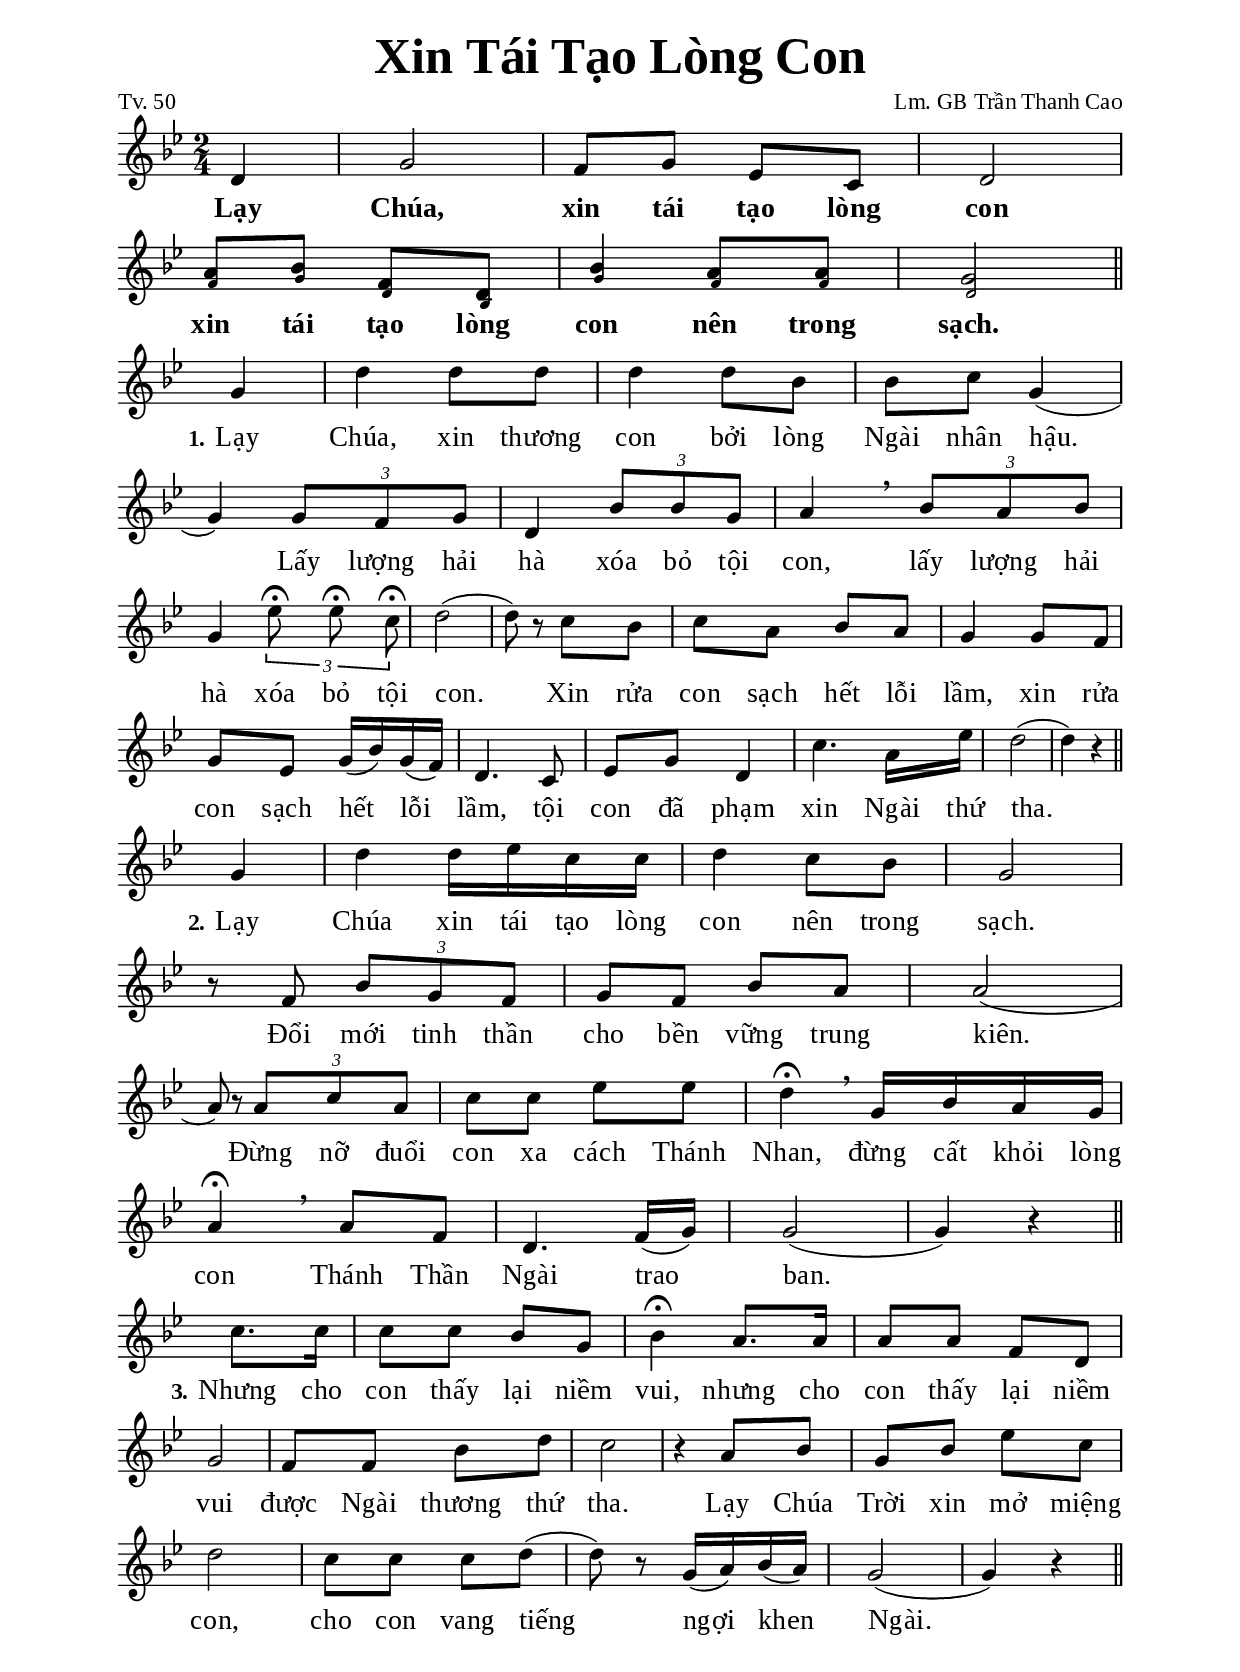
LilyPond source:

% Cài đặt chung
\version "2.22.1"
\include "english.ly"

\header {
  title = \markup { \fontsize #3 "Xin Tái Tạo Lòng Con" }
  poet = "Tv. 50"
  composer = "Lm. GB Trần Thanh Cao"
  %arranger = " "
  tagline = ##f
}

% Nhạc điệp khúc
nhacDiepKhucSop = \relative c' {
  \partial 4 d4 |
  g2 |
  f8 g ef c |
  d2 |
  a'8 bf f d |
  bf'4 a8 a |
  g2 \bar "||"
}

nhacDiepKhucBas = \relative c' {
  \skip 4
  \skip 2
  \skip 2
  \skip 2
  f8 g d bf |
  g'4 f8 f |
  d2
}

% Nhạc phiên khúc
nhacPhienKhucMot = \relative c'' {
  \partial 4 g4 |
  d' d8 d |
  d4 d8 bf |
  bf c g4 ( |
  g) \tuplet 3/2 { g8 f g } |
  d4 \tuplet 3/2 { bf'8 bf g } |
  a4 \breathe \tuplet 3/2 { bf8 a bf } |
  \autoBeamOff
  g4 \tuplet 3/2 { ef'8 \fermata ef \fermata c \fermata } |
  \autoBeamOn
  d2 ( |
  d8) r c bf |
  c a bf a |
  g4 g8 f |
  g ef g16 (bf) g (f) |
  d4. c8 |
  ef8 g d4 |
  c'4. a16 ef' |
  d2 ( |
  d4) r \bar "||"
}

nhacPhienKhucHai = \relative c'' {
  \partial 4 g4 |
  d'4 d16 ef c c |
  d4 c8 bf |
  g2 |
  r8 f \tuplet 3/2 { bf8 g f } |
  g f bf a |
  a2 ( |
  a8) r \tuplet 3/2 { a8 c a } |
  c c ef ef |
  d4 \fermata \breathe g,16 bf a g |
  a4 \fermata \breathe a8 f |
  d4. f16 (g) |
  g2 ( |
  g4) r \bar "||"
}

nhacPhienKhucBa = \relative c'' {
  \partial 4 c8. c16 |
  c8 c bf g |
  bf4 \fermata a8. a16 |
  a8 a f d |
  g2 |
  f8 f bf d |
  c2 |
  r4 a8 bf |
  g bf ef c |
  d2 |
  c8 c c d ( |
  d) r g,16 (a) bf (a) |
  g2 ( |
  g4) r \bar "||"
}

% Lời điệp khúc
loiDiepKhuc = \lyricmode {
  Lạy Chúa, xin tái tạo lòng con
  xin tái tạo lòng con nên trong sạch.
}

% Lời phiên khúc
loiPhienKhucMot = \lyricmode {
  \set stanza = #"1."
  Lạy Chúa, xin thương con bởi lòng Ngài nhân hậu.
  Lấy lượng hải hà xóa bỏ tội con,
  lấy lượng hải hà xóa bỏ tội con.
  Xin rửa con sạch hết lỗi lầm,
  xin rửa con sạch hết lỗi lầm,
  tội con đã phạm xin Ngài thứ tha.
}

loiPhienKhucHai = \lyricmode {
  \set stanza = #"2."
  Lạy Chúa xin tái tạo lòng con nên trong sạch.
  Đổi mới tinh thần cho bền vững trung kiên.
  Đừng nỡ đuổi con xa cách Thánh Nhan,
  đừng cất khỏi lòng con Thánh Thần Ngài trao ban.
}

loiPhienKhucBa = \lyricmode {
  \set stanza = #"3."
  Nhưng cho con thấy lại niềm vui,
  nhưng cho con thấy lại niềm vui
  được Ngài thương thứ tha.
  Lạy Chúa Trời xin mở miệng con,
  cho con vang tiếng ngợi khen Ngài.
}


% Dàn trang
\paper {
  #(set-paper-size "a4")
  top-margin = 10\mm
  bottom-margin = 10\mm
  left-margin = 20\mm
  right-margin = 20\mm
  indent = #0
  #(define fonts
    (make-pango-font-tree
      "Liberation Serif"
      "Liberation Serif"
      "Liberation Serif"
      (/ 20 20)))
  page-count = #1
  system-system-spacing = #'((basic-distance . 11)
                             (minimum-distance . 11)
                             (padding . 1))
  score-system-spacing = #'((basic-distance . 11)
                             (minimum-distance . 11)
                             (padding . 1))
  
}

% Thiết lập tông và nhịp
TongNhip = { \key bf \major \time 2/4 }

% Đổi kích thước nốt cho bè phụ
notBePhu =
#(define-music-function (font-size music) (number? ly:music?)
   (for-some-music
     (lambda (m)
       (if (music-is-of-type? m 'rhythmic-event)
           (begin
             (set! (ly:music-property m 'tweaks)
                   (cons `(font-size . ,font-size)
                         (ly:music-property m 'tweaks)))
             #t)
           #f))
     music)
   music)

\score {
  \new ChoirStaff <<
    \new Staff = diepKhuc \with {
        \consists "Merge_rests_engraver"
        %\magnifyStaff #(magstep +1)
        printPartCombineTexts = ##f
      }
      <<
      \new Voice \TongNhip \partCombine 
        \nhacDiepKhucSop
        \notBePhu -3 { \nhacDiepKhucBas }
      \new NullVoice = nhacThamChieu \nhacDiepKhucSop
      \new Lyrics \with {
          \override VerticalAxisGroup.
            nonstaff-relatedstaff-spacing.padding = #1
          \override VerticalAxisGroup.
            nonstaff-unrelatedstaff-spacing.padding = #1
        }
        \lyricsto nhacThamChieu \loiDiepKhuc
      >>
  >>
  \layout {
    \override Lyrics.LyricText.font-series = #'bold
    \override Lyrics.LyricText.font-size = #+2
    \override Lyrics.LyricSpace.minimum-distance = #5
    \override Score.BarNumber.break-visibility = ##(#f #f #f)
    \override Score.SpacingSpanner.uniform-stretching = ##t
  }
}

\score {
  \new ChoirStaff <<
    \new Staff = phienKhuc \with {
        %\magnifyStaff #(magstep +1)
      }
      <<
      \new Voice = beSop {
        \TongNhip \nhacPhienKhucMot
      }
    >>
    \new Lyrics \with {
          \override VerticalAxisGroup.
            nonstaff-relatedstaff-spacing.padding = #1
          \override VerticalAxisGroup.
            nonstaff-unrelatedstaff-spacing.padding = #1
        }
        \lyricsto beSop \loiPhienKhucMot
  >>
  \layout {
    \override Staff.TimeSignature.transparent = ##t
    \override Lyrics.LyricText.font-size = #+2
    \override Lyrics.LyricSpace.minimum-distance = #2.5
    \override Score.BarNumber.break-visibility = ##(#f #f #f)
    \override Score.SpacingSpanner.uniform-stretching = ##t
  }
}

\score {
  \new ChoirStaff <<
    \new Staff = phienKhuc \with {
        %\magnifyStaff #(magstep +1)
      }
      <<
      \new Voice = beSop {
        \TongNhip \nhacPhienKhucHai
      }
    >>
    \new Lyrics \with {
          \override VerticalAxisGroup.
            nonstaff-relatedstaff-spacing.padding = #1.2
          \override VerticalAxisGroup.
            nonstaff-unrelatedstaff-spacing.padding = #1
        }
        \lyricsto beSop \loiPhienKhucHai
  >>
  \layout {
    \override Staff.TimeSignature.transparent = ##t
    \override Lyrics.LyricText.font-size = #+2
    \override Lyrics.LyricSpace.minimum-distance = #2.5
    \override Score.BarNumber.break-visibility = ##(#f #f #f)
    \override Score.SpacingSpanner.uniform-stretching = ##t
  }
}

\score {
  \new ChoirStaff <<
    \new Staff = phienKhuc \with {
        %\magnifyStaff #(magstep +1)
      }
      <<
      \new Voice = beSop {
        \TongNhip \nhacPhienKhucBa
      }
    >>
    \new Lyrics \with {
          \override VerticalAxisGroup.
            nonstaff-relatedstaff-spacing.padding = #1
          \override VerticalAxisGroup.
            nonstaff-unrelatedstaff-spacing.padding = #1
        }
        \lyricsto beSop \loiPhienKhucBa
  >>
  \layout {
    \override Staff.TimeSignature.transparent = ##t
    \override Lyrics.LyricText.font-size = #+2
    \override Lyrics.LyricSpace.minimum-distance = #2.2
    \override Score.BarNumber.break-visibility = ##(#f #f #f)
    \override Score.SpacingSpanner.uniform-stretching = ##t
  }
}
